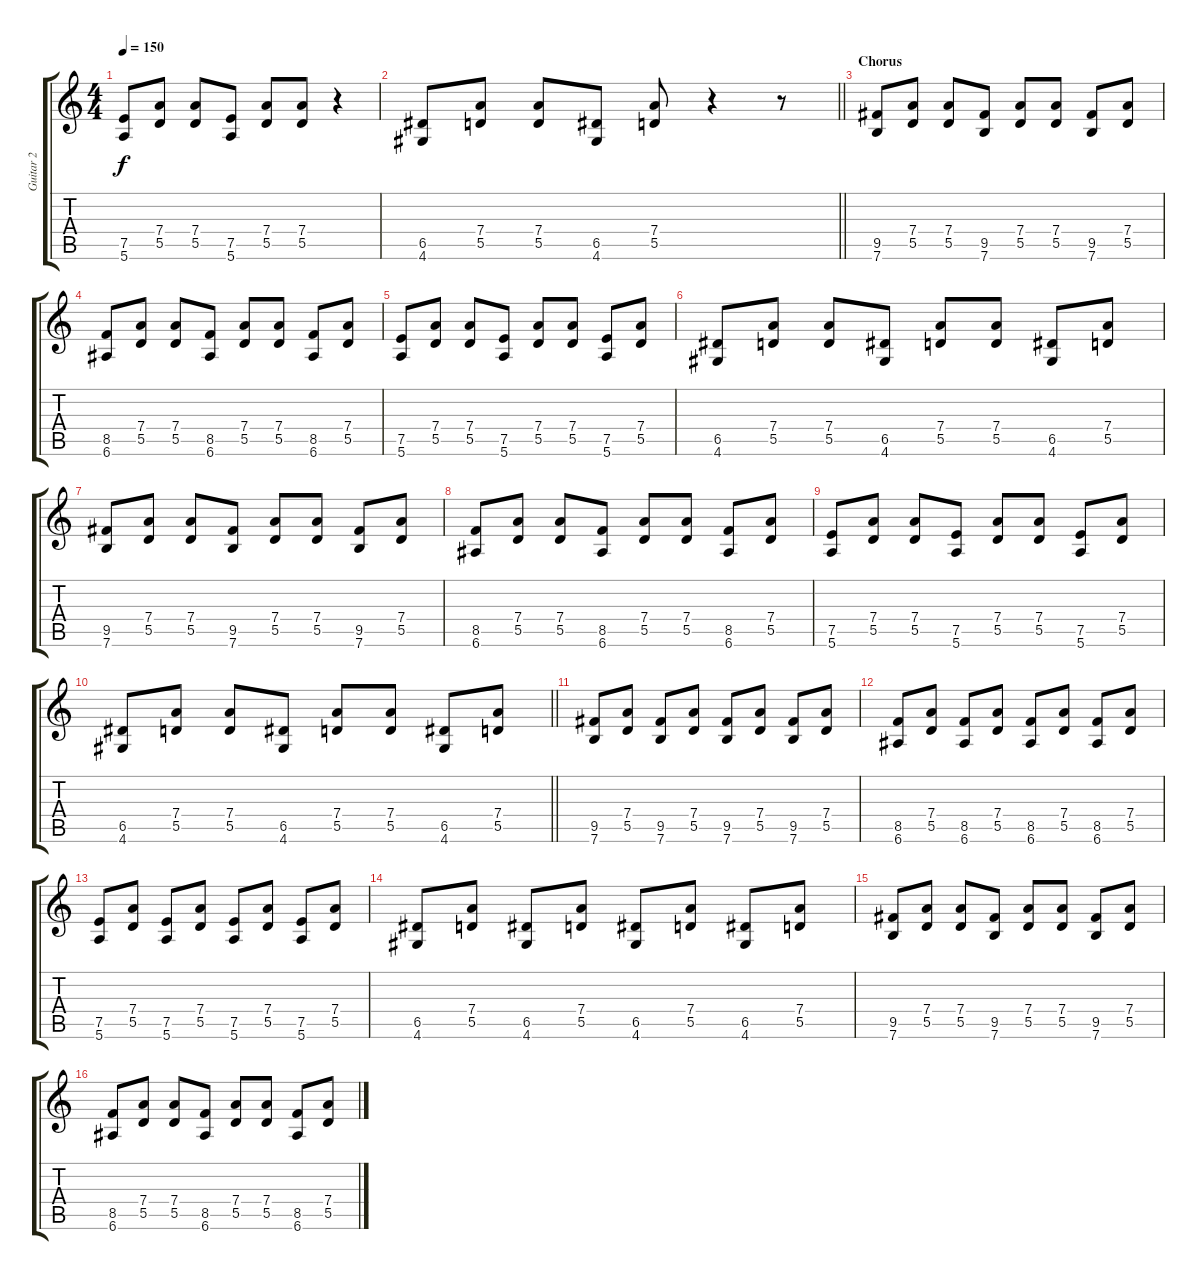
\track ("Guitar 2" "Guitar 2") {instrument distortionguitar}
\staff {score tabs}
\tuning (E4 B3 G3 D3 A2 E2) {hide}
\ts (4 4)
\tempo 150
\clef g2
\ks c
(7.5 5.6).8{dy f} (7.4 5.5).8 (7.4 5.5).8 (7.5 5.6).8 (7.4 5.5).8 (7.4 5.5).8 r.4 |
\barLineRight lightlight
(6.5 4.6).8 (7.4 5.5).8 (7.4 5.5).8 (6.5 4.6).8 (7.4 5.5).8 r.4 r.8 |
\section ("" "Chorus")
(9.5 7.6).8 (7.4 5.5).8 (7.4 5.5).8 (9.5 7.6).8 (7.4 5.5).8 (7.4 5.5).8 (9.5 7.6).8 (7.4 5.5).8 |
(8.5 6.6).8 (7.4 5.5).8 (7.4 5.5).8 (8.5 6.6).8 (7.4 5.5).8 (7.4 5.5).8 (8.5 6.6).8 (7.4 5.5).8 |
(7.5 5.6).8 (7.4 5.5).8 (7.4 5.5).8 (7.5 5.6).8 (7.4 5.5).8 (7.4 5.5).8 (7.5 5.6).8 (7.4 5.5).8 |
(6.5 4.6).8 (7.4 5.5).8 (7.4 5.5).8 (6.5 4.6).8 (7.4 5.5).8 (7.4 5.5).8 (6.5 4.6).8 (7.4 5.5).8 |
(9.5 7.6).8 (7.4 5.5).8 (7.4 5.5).8 (9.5 7.6).8 (7.4 5.5).8 (7.4 5.5).8 (9.5 7.6).8 (7.4 5.5).8 |
(8.5 6.6).8 (7.4 5.5).8 (7.4 5.5).8 (8.5 6.6).8 (7.4 5.5).8 (7.4 5.5).8 (8.5 6.6).8 (7.4 5.5).8 |
(7.5 5.6).8 (7.4 5.5).8 (7.4 5.5).8 (7.5 5.6).8 (7.4 5.5).8 (7.4 5.5).8 (7.5 5.6).8 (7.4 5.5).8 |
\barLineRight lightlight
(6.5 4.6).8 (7.4 5.5).8 (7.4 5.5).8 (6.5 4.6).8 (7.4 5.5).8 (7.4 5.5).8 (6.5 4.6).8 (7.4 5.5).8 |
(9.5 7.6).8 (7.4 5.5).8 (9.5 7.6).8 (7.4 5.5).8 (9.5 7.6).8 (7.4 5.5).8 (9.5 7.6).8 (7.4 5.5).8 |
(8.5 6.6).8 (7.4 5.5).8 (8.5 6.6).8 (7.4 5.5).8 (8.5 6.6).8 (7.4 5.5).8 (8.5 6.6).8 (7.4 5.5).8 |
(7.5 5.6).8 (7.4 5.5).8 (7.5 5.6).8 (7.4 5.5).8 (7.5 5.6).8 (7.4 5.5).8 (7.5 5.6).8 (7.4 5.5).8 |
(6.5 4.6).8 (7.4 5.5).8 (6.5 4.6).8 (7.4 5.5).8 (6.5 4.6).8 (7.4 5.5).8 (6.5 4.6).8 (7.4 5.5).8 |
(9.5 7.6).8 (7.4 5.5).8 (7.4 5.5).8 (9.5 7.6).8 (7.4 5.5).8 (7.4 5.5).8 (9.5 7.6).8 (7.4 5.5).8 |
(8.5 6.6).8 (7.4 5.5).8 (7.4 5.5).8 (8.5 6.6).8 (7.4 5.5).8 (7.4 5.5).8 (8.5 6.6).8 (7.4 5.5).8
